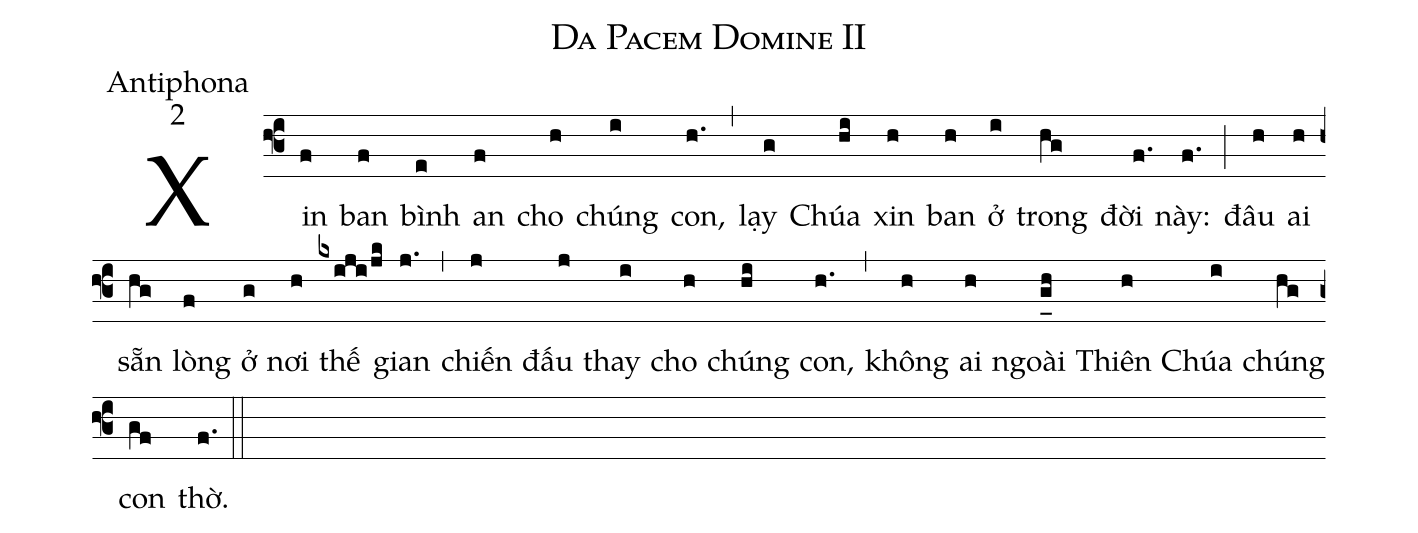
name:Da Pacem Domine II;
office-part:Antiphona;
mode:2;
%%
(f3)Xin(f) ban(f) bình(e) an(f) cho(h) chúng(i) con,(h.) (,) lạy(g) Chúa(hi) xin(h) ban(h) ở(i) trong(hg) đời(f.) này:(f.) (;) đâu(h) ai(h) sẵn(hg) lòng(f) ở(g) nơi(h) thế(kxiji/jk) gian(j.) (,) chiến(j) đấu(j) thay(i) cho(h) chúng(hi) con,(h.) (,) không(h) ai(h) ngoài(g_[uh:l]h) Thiên(h) Chúa(i) chúng(hg) con(gf) thờ.(f.) (::)
